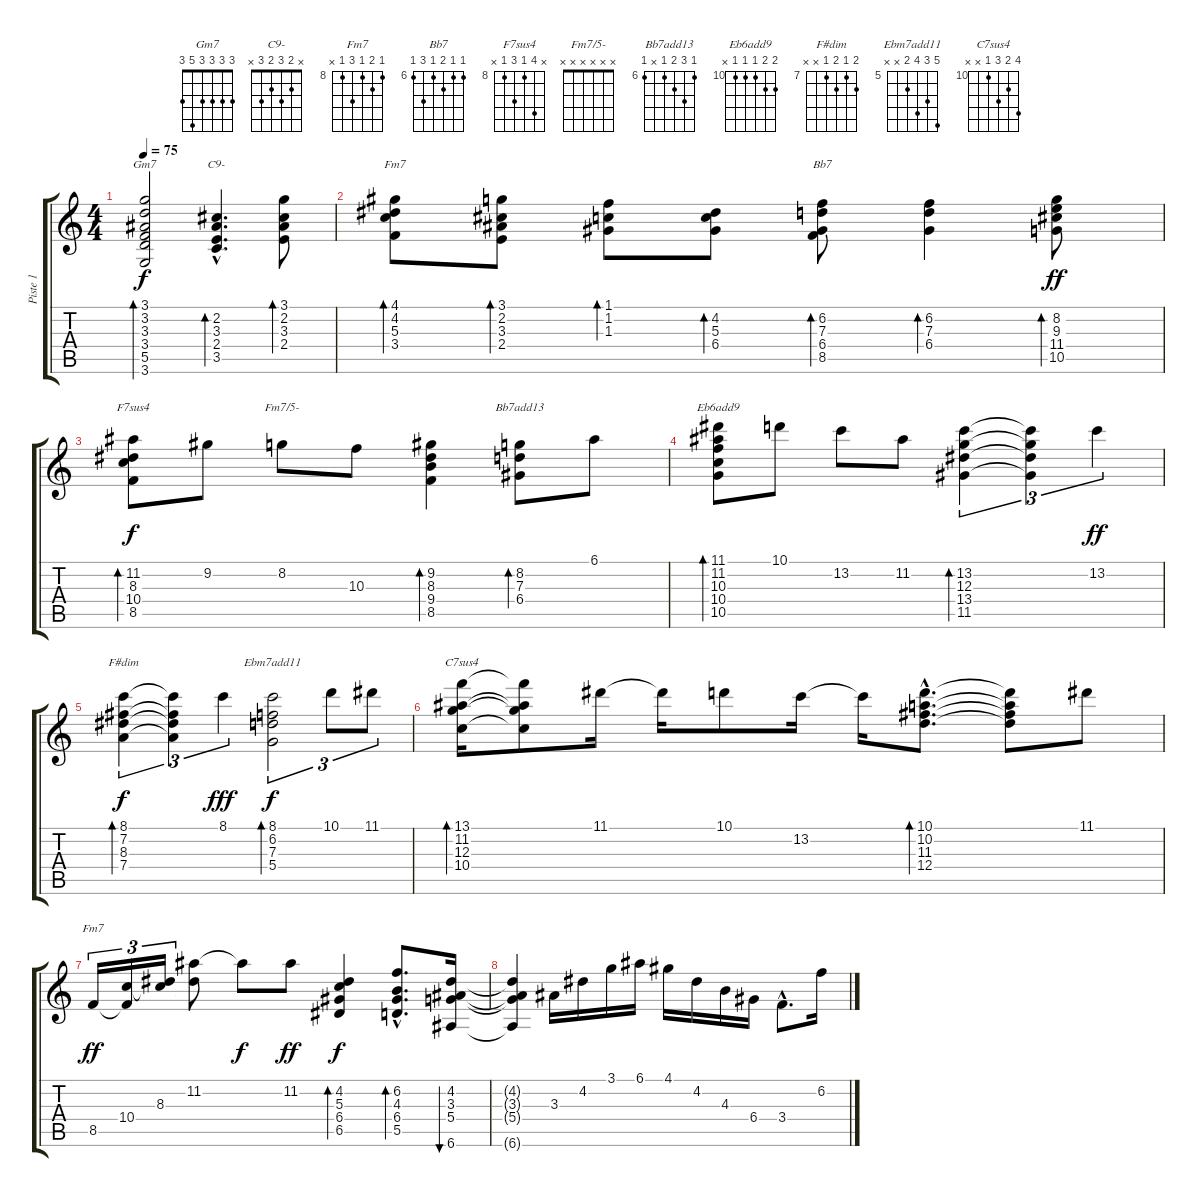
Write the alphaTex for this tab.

\track ("Piste 1" "Piste 1") {instrument electricguitarjazz}
\staff {score tabs}
\tuning (E4 B3 G3 D3 A2 E2) {hide}
\chord ("Gm7" 3 3 3 3 5 3)
\chord ("C9-" x 2 3 2 3 x)
\chord ("Fm7" 4 4 5 3 x x)
\chord ("Bb7" 6 6 7 6 8 6) {firstfret 6}
\chord ("F7sus4" x 11 8 10 8 x) {firstfret 8}
\chord ("Fm7/5-" x x x x x x) {firstfret 0}
\chord ("Bb7add13" 6 8 7 6 x 6) {firstfret 6}
\chord ("Eb6add9" 11 11 10 10 10 x) {firstfret 10}
\chord ("F#dim" 8 7 8 7 x x) {firstfret 7}
\chord ("Ebm7add11" 9 7 8 6 x x) {firstfret 5}
\chord ("C7sus4" 13 11 12 10 x x) {firstfret 10}
\chord ("Fm7" 8 9 8 10 8 x) {firstfret 8}
\ts (4 4)
\tempo 75
\clef g2
\ks c
(3.1 3.2 3.3 3.4 5.5 3.6).2{bd 60 ch "Gm7" dy f} (2.2{hac} 3.3{hac} 2.4{hac} 3.5{hac}).4{d bd 240 ch "C9-"} (3.1 2.2 3.3 2.4).8{bd 60} |
(4.1 4.2 5.3 3.4).8{bd 60 ch "Fm7"} (3.1 2.2 3.3 2.4).8{bd 60} (1.1 1.2 1.3).8{bd 60} (4.2 5.3 6.4).8{bd 30} (6.2 7.3 6.4 8.5).8{bd 30 ch "Bb7"} (6.2 7.3 6.4).4{bd 30} (8.2 9.3 11.4 10.5).8{bd 120 dy ff} |
(11.2 8.3 10.4 8.5).8{bd 120 ch "F7sus4" dy f} 9.2.8 8.2.8{ch "Fm7/5-"} 10.3.8 (9.2 8.3 9.4 8.5).4{bd 120} (8.2 7.3 6.4).8{bd 240 ch "Bb7add13"} 6.1.8 |
(11.1 11.2 10.3 10.4 10.5).8{bd 60 ch "Eb6add9"} 10.1.8 13.2.8 11.2.8 (13.2 12.3 13.4 11.5).4{tu (3 2) bd 60} (13.2{t} 12.3{t} 13.4{t} 11.5{t}).4{tu (3 2)} 13.2.4{tu (3 2) dy ff} |
(8.1 7.2 8.3 7.4).4{tu (3 2) bd 60 ch "F#dim" dy f} (8.1{t} 7.2{t} 8.3{t} 7.4{t}).4{tu (3 2)} 8.1.4{tu (3 2) dy fff} (8.1 6.2 7.3 5.4).2{tu (3 2) bd 60 ch "Ebm7add11" dy f} 10.1.8{tu (3 2)} 11.1.8{tu (3 2)} |
(13.1 11.2 12.3 10.4).16{bd 240 ch "C7sus4"} (13.1{t} 11.2{t} 12.3{t} 10.4{t}).8 11.1.16 11.1{t}.16 10.1.8 13.2.16 13.2{t}.16 (10.1{hac} 10.2{hac} 11.3{hac} 12.4{hac}).8{d bd 120} (10.1{t} 10.2{t} 11.3{t} 12.4{t}).8 11.1.8 |
8.5.16{tu (3 2) ch "Fm7" dy ff} (10.4 8.5{t}).16{tu (3 2)} (8.3 10.4{t}).16{tu (3 2)} (11.2 8.3{t}).8 11.2{t}.8{dy f} 11.2.8{dy ff} (4.2 5.3 6.4 6.5).4{bd 60 dy f} (6.2{hac} 4.3{hac} 6.4{hac} 5.5{hac}).8{d bd 60} (4.2 3.3 5.4 6.6).16{bu 60} |
(4.2{t} 3.3{t} 5.4{t} 6.6{t}).4 3.3.16 4.2.16 3.1.16 6.1.16 4.1.16 4.2.16 4.3.16 6.4.16 3.4{hac}.8{d} 6.2.16
